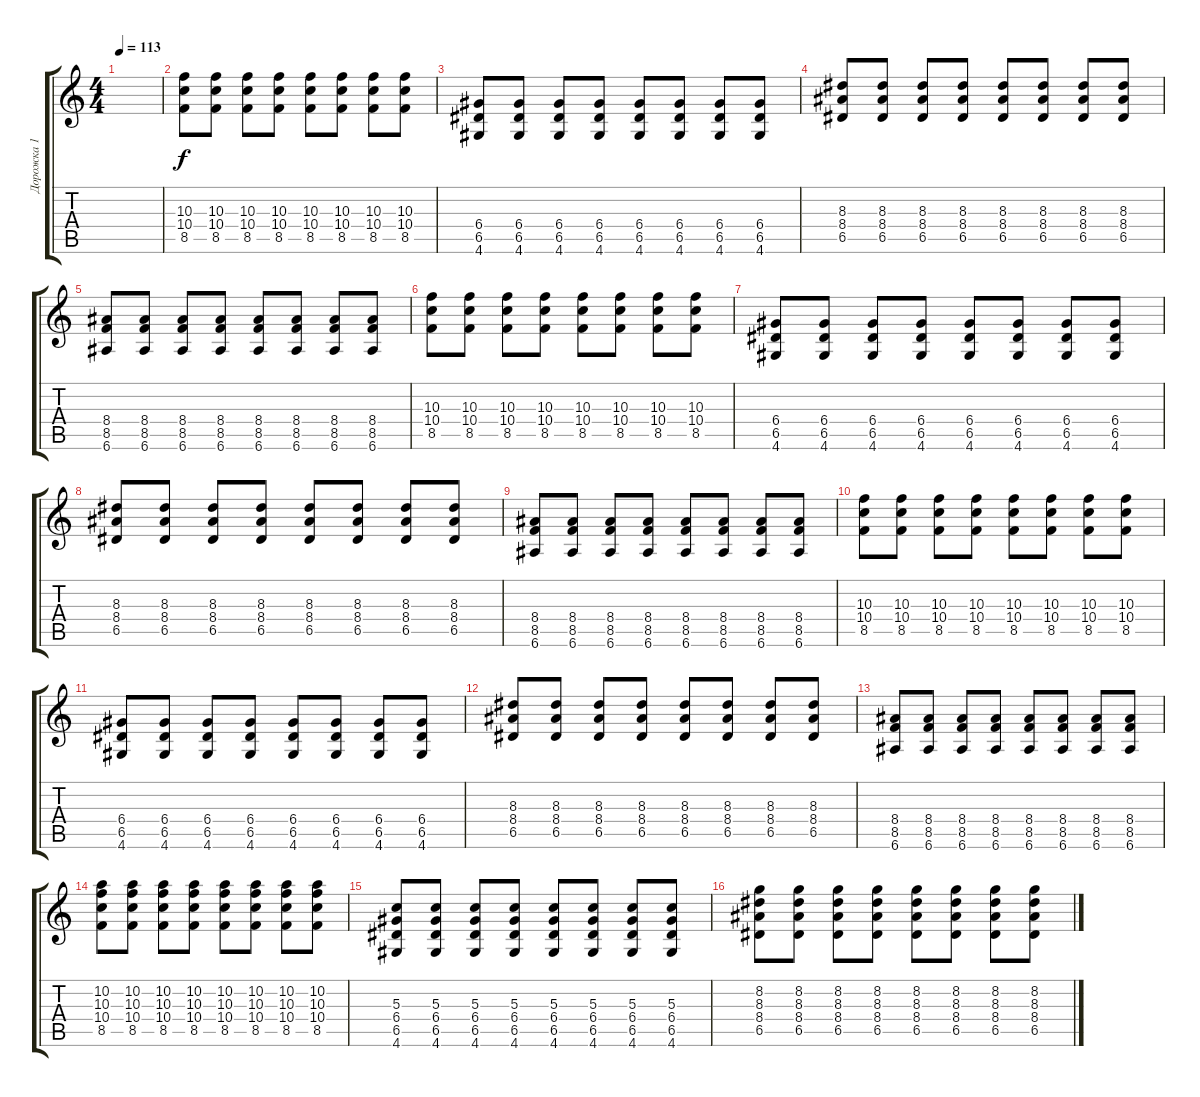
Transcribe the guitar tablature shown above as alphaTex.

\track ("Дорожка 1" "Дорожка 1") {instrument distortionguitar}
\staff {score tabs}
\tuning (E4 B3 G3 D3 A2 E2) {hide}
\ts (4 4)
\tempo 113
\clef g2
\ks c
|
(10.3 10.4 8.5).8{volume 13} (10.3 10.4 8.5).8 (10.3 10.4 8.5).8 (10.3 10.4 8.5).8 (10.3 10.4 8.5).8 (10.3 10.4 8.5).8 (10.3 10.4 8.5).8 (10.3 10.4 8.5).8 |
(6.4 6.5 4.6).8 (6.4 6.5 4.6).8 (6.4 6.5 4.6).8 (6.4 6.5 4.6).8 (6.4 6.5 4.6).8 (6.4 6.5 4.6).8 (6.4 6.5 4.6).8 (6.4 6.5 4.6).8 |
(8.3 8.4 6.5).8 (8.3 8.4 6.5).8 (8.3 8.4 6.5).8 (8.3 8.4 6.5).8 (8.3 8.4 6.5).8 (8.3 8.4 6.5).8 (8.3 8.4 6.5).8 (8.3 8.4 6.5).8 |
(8.4 8.5 6.6).8 (8.4 8.5 6.6).8 (8.4 8.5 6.6).8 (8.4 8.5 6.6).8 (8.4 8.5 6.6).8 (8.4 8.5 6.6).8 (8.4 8.5 6.6).8 (8.4 8.5 6.6).8 |
(10.3 10.4 8.5).8 (10.3 10.4 8.5).8 (10.3 10.4 8.5).8 (10.3 10.4 8.5).8 (10.3 10.4 8.5).8 (10.3 10.4 8.5).8 (10.3 10.4 8.5).8 (10.3 10.4 8.5).8 |
(6.4 6.5 4.6).8 (6.4 6.5 4.6).8 (6.4 6.5 4.6).8 (6.4 6.5 4.6).8 (6.4 6.5 4.6).8 (6.4 6.5 4.6).8 (6.4 6.5 4.6).8 (6.4 6.5 4.6).8 |
(8.3 8.4 6.5).8 (8.3 8.4 6.5).8 (8.3 8.4 6.5).8 (8.3 8.4 6.5).8 (8.3 8.4 6.5).8 (8.3 8.4 6.5).8 (8.3 8.4 6.5).8 (8.3 8.4 6.5).8 |
(8.4 8.5 6.6).8 (8.4 8.5 6.6).8 (8.4 8.5 6.6).8 (8.4 8.5 6.6).8 (8.4 8.5 6.6).8 (8.4 8.5 6.6).8 (8.4 8.5 6.6).8 (8.4 8.5 6.6).8 |
(10.3 10.4 8.5).8{volume 13} (10.3 10.4 8.5).8 (10.3 10.4 8.5).8 (10.3 10.4 8.5).8 (10.3 10.4 8.5).8 (10.3 10.4 8.5).8 (10.3 10.4 8.5).8 (10.3 10.4 8.5).8 |
(6.4 6.5 4.6).8 (6.4 6.5 4.6).8 (6.4 6.5 4.6).8 (6.4 6.5 4.6).8 (6.4 6.5 4.6).8 (6.4 6.5 4.6).8 (6.4 6.5 4.6).8 (6.4 6.5 4.6).8 |
(8.3 8.4 6.5).8 (8.3 8.4 6.5).8 (8.3 8.4 6.5).8 (8.3 8.4 6.5).8 (8.3 8.4 6.5).8 (8.3 8.4 6.5).8 (8.3 8.4 6.5).8 (8.3 8.4 6.5).8 |
(8.4 8.5 6.6).8 (8.4 8.5 6.6).8 (8.4 8.5 6.6).8 (8.4 8.5 6.6).8 (8.4 8.5 6.6).8 (8.4 8.5 6.6).8 (8.4 8.5 6.6).8 (8.4 8.5 6.6).8 |
(10.2 10.3 10.4 8.5).8{instrument distortionguitar} (10.2 10.3 10.4 8.5).8 (10.2 10.3 10.4 8.5).8 (10.2 10.3 10.4 8.5).8 (10.2 10.3 10.4 8.5).8 (10.2 10.3 10.4 8.5).8 (10.2 10.3 10.4 8.5).8 (10.2 10.3 10.4 8.5).8 |
(5.3 6.4 6.5 4.6).8 (5.3 6.4 6.5 4.6).8 (5.3 6.4 6.5 4.6).8 (5.3 6.4 6.5 4.6).8 (5.3 6.4 6.5 4.6).8 (5.3 6.4 6.5 4.6).8 (5.3 6.4 6.5 4.6).8 (5.3 6.4 6.5 4.6).8 |
(8.2 8.3 8.4 6.5).8 (8.2 8.3 8.4 6.5).8 (8.2 8.3 8.4 6.5).8 (8.2 8.3 8.4 6.5).8 (8.2 8.3 8.4 6.5).8 (8.2 8.3 8.4 6.5).8 (8.2 8.3 8.4 6.5).8 (8.2 8.3 8.4 6.5).8
